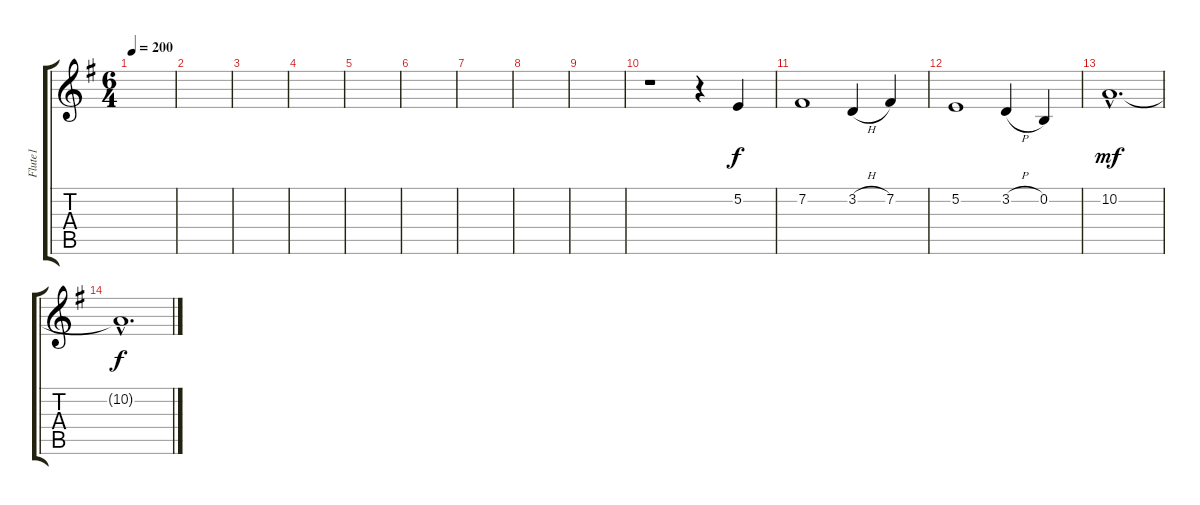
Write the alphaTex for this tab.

\track ("Flute1" "Flute1") {instrument flute}
\staff {score tabs}
\tuning (E4 B3 G3 D3 A2 E2) {hide}
\ts (6 4)
\tempo 200
\clef g2
\ks eminor
|
|
|
|
|
|
|
|
|
r.1 r.4 5.2.4 |
7.2.1 3.2{h}.4 7.2.4 |
5.2.1 3.2{h}.4 0.2.4{dy f} |
10.2{hac}.1{d dy mf} |
10.2{hac t}.1{d dy f volume 0}
